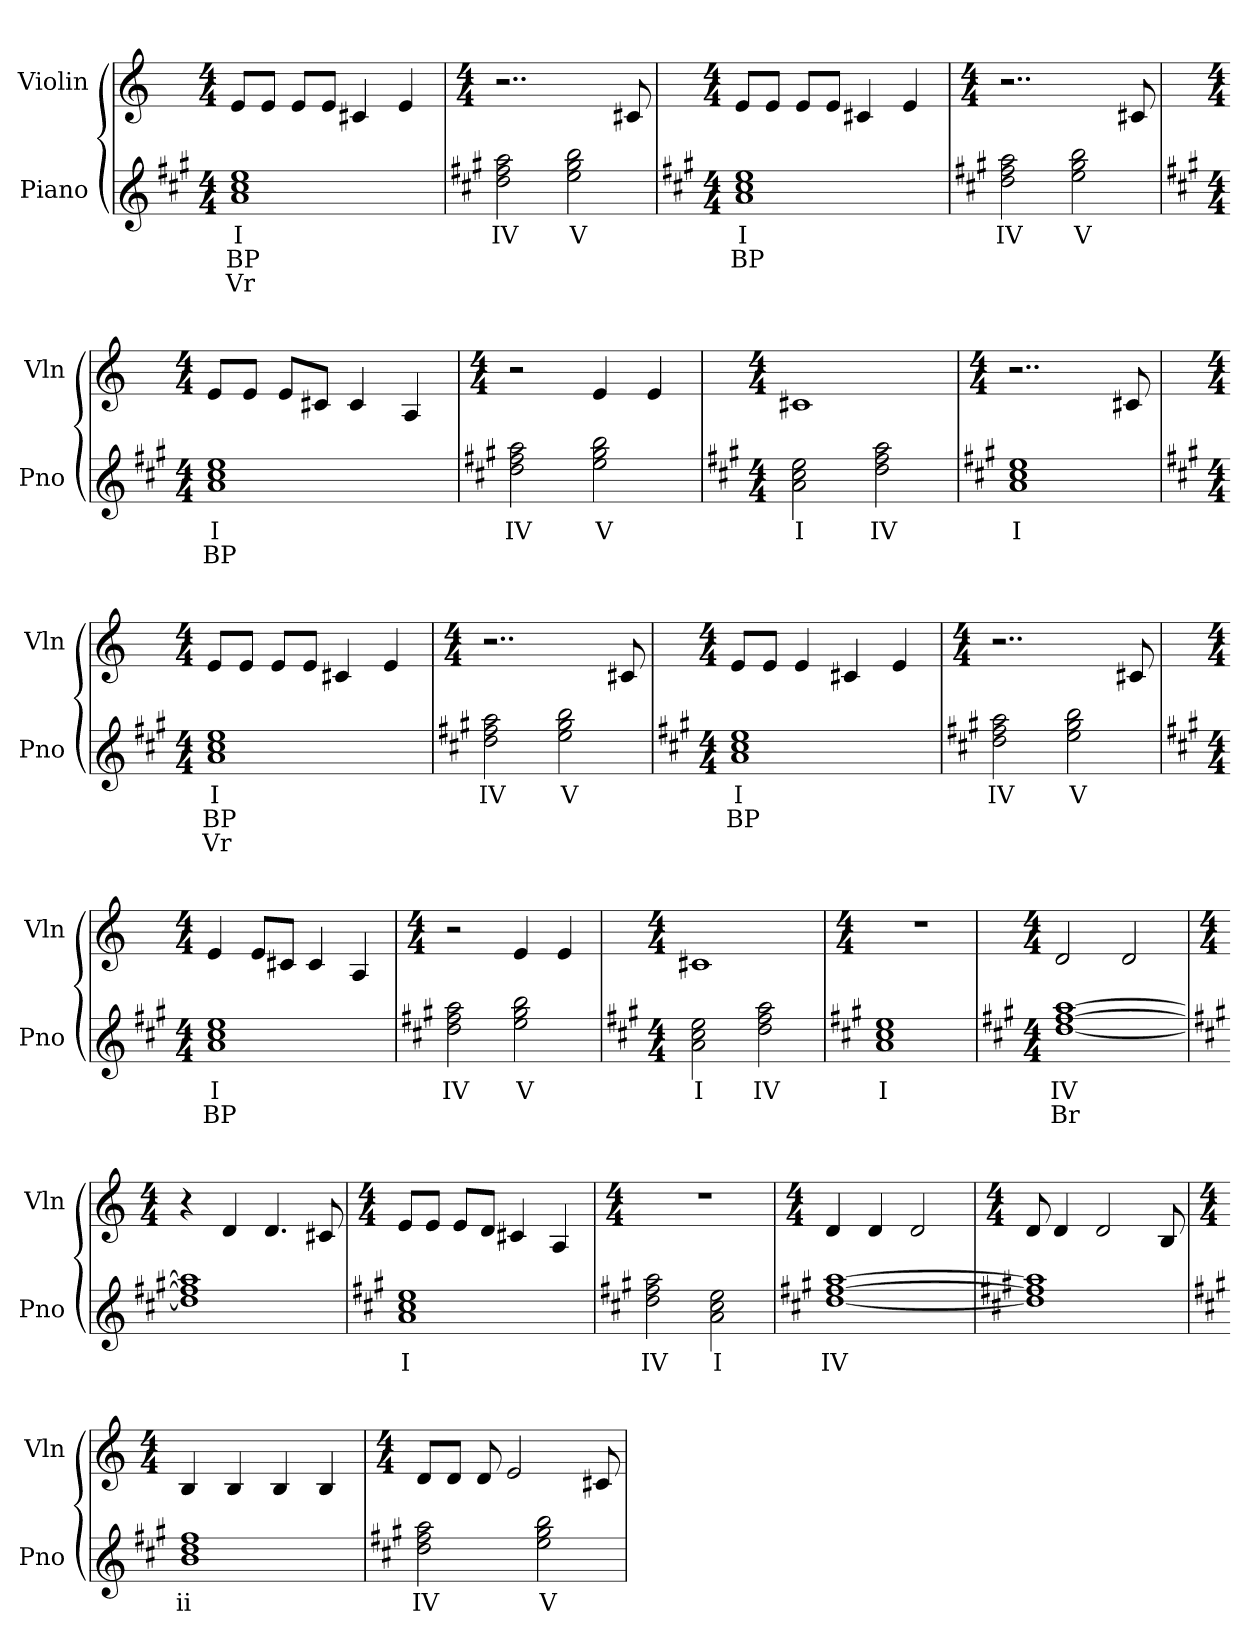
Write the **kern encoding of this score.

**kern	**text	**text	**text	**kern
*part2	*part2	*part2	*part2	*part1
*staff2	*staff2	*staff2	*staff2	*staff1
*I"Piano	*	*	*	*I"Violin
*I'Pno	*	*	*	*I'Vln
*k[f#c#g#]	*	*	*	*
*A:	*	*	*	*
*M4/4	*	*	*	*M4/4
=	=	=	=	=
1a 1cc# 1ee	I	BP	Vr	8eL
.	.	.	.	8eJ
.	.	.	.	8eL
.	.	.	.	8eJ
.	.	.	.	4c#X
.	.	.	.	4e
=	=	=	=	=
*k[f#c#g#]	*	*	*	*
*A:	*	*	*	*
*	*	*	*	*M4/4
2dd 2ff# 2aa	IV	.	.	2..r
2ee 2gg# 2bb	V	.	.	.
.	.	.	.	8c#X
=	=	=	=	=
*k[f#c#g#]	*	*	*	*
*A:	*	*	*	*
*M4/4	*	*	*	*M4/4
1a 1cc# 1ee	I	BP	.	8eL
.	.	.	.	8eJ
.	.	.	.	8eL
.	.	.	.	8eJ
.	.	.	.	4c#X
.	.	.	.	4e
=	=	=	=	=
*k[f#c#g#]	*	*	*	*
*A:	*	*	*	*
*	*	*	*	*M4/4
2dd 2ff# 2aa	IV	.	.	2..r
2ee 2gg# 2bb	V	.	.	.
.	.	.	.	8c#X
=	=	=	=	=
*k[f#c#g#]	*	*	*	*
*A:	*	*	*	*
*M4/4	*	*	*	*M4/4
1a 1cc# 1ee	I	BP	.	8eL
.	.	.	.	8eJ
.	.	.	.	8eL
.	.	.	.	8c#XJ
.	.	.	.	4c#
.	.	.	.	4A
=	=	=	=	=
*k[f#c#g#]	*	*	*	*
*A:	*	*	*	*
*	*	*	*	*M4/4
2dd 2ff# 2aa	IV	.	.	2r
2ee 2gg# 2bb	V	.	.	4e
.	.	.	.	4e
=	=	=	=	=
*k[f#c#g#]	*	*	*	*
*A:	*	*	*	*
*M4/4	*	*	*	*M4/4
2a 2cc# 2ee	I	.	.	1c#X
2dd 2ff# 2aa	IV	.	.	.
=	=	=	=	=
*k[f#c#g#]	*	*	*	*
*A:	*	*	*	*
*	*	*	*	*M4/4
1a 1cc# 1ee	I	.	.	2..r
.	.	.	.	8c#X
=	=	=	=	=
*k[f#c#g#]	*	*	*	*
*A:	*	*	*	*
*M4/4	*	*	*	*M4/4
1a 1cc# 1ee	I	BP	Vr	8eL
.	.	.	.	8eJ
.	.	.	.	8eL
.	.	.	.	8eJ
.	.	.	.	4c#X
.	.	.	.	4e
=	=	=	=	=
*k[f#c#g#]	*	*	*	*
*A:	*	*	*	*
*	*	*	*	*M4/4
2dd 2ff# 2aa	IV	.	.	2..r
2ee 2gg# 2bb	V	.	.	.
.	.	.	.	8c#X
=	=	=	=	=
*k[f#c#g#]	*	*	*	*
*A:	*	*	*	*
*M4/4	*	*	*	*M4/4
1a 1cc# 1ee	I	BP	.	8eL
.	.	.	.	8eJ
.	.	.	.	4e
.	.	.	.	4c#X
.	.	.	.	4e
=	=	=	=	=
*k[f#c#g#]	*	*	*	*
*A:	*	*	*	*
*	*	*	*	*M4/4
2dd 2ff# 2aa	IV	.	.	2..r
2ee 2gg# 2bb	V	.	.	.
.	.	.	.	8c#X
=	=	=	=	=
*k[f#c#g#]	*	*	*	*
*A:	*	*	*	*
*M4/4	*	*	*	*M4/4
1a 1cc# 1ee	I	BP	.	4e
.	.	.	.	8eL
.	.	.	.	8c#XJ
.	.	.	.	4c#
.	.	.	.	4A
=	=	=	=	=
*k[f#c#g#]	*	*	*	*
*A:	*	*	*	*
*	*	*	*	*M4/4
2dd 2ff# 2aa	IV	.	.	2r
2ee 2gg# 2bb	V	.	.	4e
.	.	.	.	4e
=	=	=	=	=
*k[f#c#g#]	*	*	*	*
*A:	*	*	*	*
*M4/4	*	*	*	*M4/4
2a 2cc# 2ee	I	.	.	1c#X
2dd 2ff# 2aa	IV	.	.	.
=	=	=	=	=
*k[f#c#g#]	*	*	*	*
*A:	*	*	*	*
*	*	*	*	*M4/4
1a 1cc# 1ee	I	.	.	1r
=	=	=	=	=
*k[f#c#g#]	*	*	*	*
*A:	*	*	*	*
*M4/4	*	*	*	*M4/4
[1dd [1ff# [1aa	IV	Br	.	2d
.	.	.	.	2d
=	=	=	=	=
*k[f#c#g#]	*	*	*	*
*A:	*	*	*	*
*	*	*	*	*M4/4
1dd] 1ff#] 1aa]	.	.	.	4r
.	.	.	.	4d
.	.	.	.	4.d
.	.	.	.	8c#X
=	=	=	=	=
*k[f#c#g#]	*	*	*	*
*A:	*	*	*	*
*	*	*	*	*M4/4
1a 1cc# 1ee	I	.	.	8eL
.	.	.	.	8eJ
.	.	.	.	8eL
.	.	.	.	8dJ
.	.	.	.	4c#X
.	.	.	.	4A
=	=	=	=	=
*k[f#c#g#]	*	*	*	*
*A:	*	*	*	*
*	*	*	*	*M4/4
2dd 2ff# 2aa	IV	.	.	1r
2a 2cc# 2ee	I	.	.	.
=	=	=	=	=
*k[f#c#g#]	*	*	*	*
*A:	*	*	*	*
*	*	*	*	*M4/4
[1dd [1ff# [1aa	IV	.	.	4d
.	.	.	.	4d
.	.	.	.	2d
=	=	=	=	=
*k[f#c#g#]	*	*	*	*
*A:	*	*	*	*
*	*	*	*	*M4/4
1dd] 1ff#] 1aa]	.	.	.	8d
.	.	.	.	4d
.	.	.	.	2d
.	.	.	.	8B
=	=	=	=	=
*k[f#c#g#]	*	*	*	*
*A:	*	*	*	*
*	*	*	*	*M4/4
1b 1dd 1ff#	ii	.	.	4B
.	.	.	.	4B
.	.	.	.	4B
.	.	.	.	4B
=	=	=	=	=
*k[f#c#g#]	*	*	*	*
*A:	*	*	*	*
*	*	*	*	*M4/4
2dd 2ff# 2aa	IV	.	.	8dL
.	.	.	.	8dJ
.	.	.	.	8d
.	.	.	.	2e
2ee 2gg# 2bb	V	.	.	.
.	.	.	.	8c#X
=	=	=	=	=
*-	*-	*-	*-	*-
